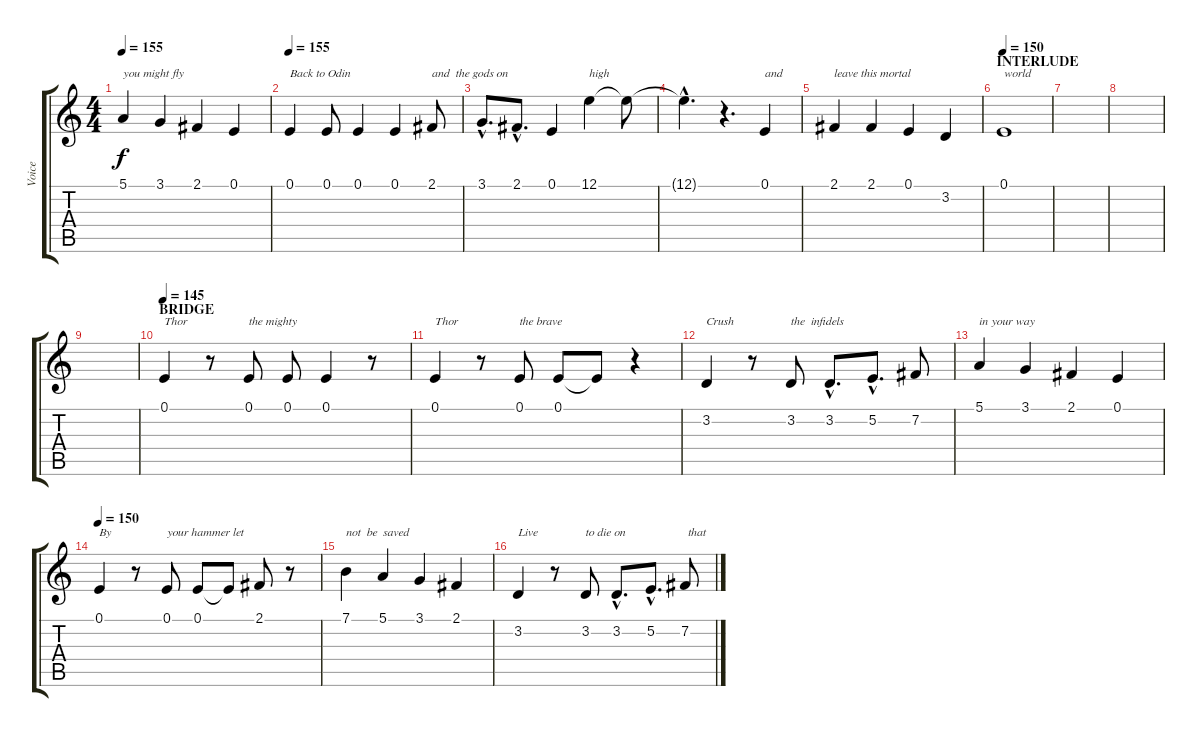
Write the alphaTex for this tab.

\track ("Voice" "Voice") {instrument choiraahs}
\staff {score tabs}
\tuning (E4 B3 G3 D3 A2 E2) {hide}
\ts (4 4)
\tempo 155
\clef g2
\ks c
5.1.4{txt "you might fly" dy f} 3.1.4 2.1.4 0.1.4 |
\tempo 155
0.1.4{txt "Back to Odin"} 0.1.8 0.1.4 0.1.4 2.1.8{txt "and  the gods on"} |
3.1{hac}.8{d} 2.1{hac}.8{d} 0.1.4 12.1.4{txt "high"} 12.1{t}.8 |
12.1{hac t}.4{d} r.4{d} 0.1.4{txt "and "} |
2.1.4{txt "leave this mortal"} 2.1.4 0.1.4 3.2.4 |
\section ("" "INTERLUDE")
\tempo 150
0.1.1{txt "world"} |
|
|
|
\section ("" "BRIDGE")
\tempo 150
\tempo 145
0.1.4{txt "Thor"} r.8 0.1.8{txt "the mighty"} 0.1.8 0.1.4 r.8 |
0.1.4{txt "Thor"} r.8 0.1.8{txt "the brave"} 0.1.8 0.1{t}.8 r.4 |
3.2.4{txt "Crush"} r.8 3.2.8{txt "the  infidels"} 3.2{hac}.8{d} 5.2{hac}.8{d} 7.2.8 |
5.1.4{txt "in your way"} 3.1.4 2.1.4 0.1.4 |
\tempo 150
0.1.4{txt "By"} r.8 0.1.8{txt "your hammer let"} 0.1.8 0.1{t}.8 2.1.8 r.8 |
7.1.4{txt "not  be  saved"} 5.1.4 3.1.4 2.1.4 |
3.2.4{txt "Live"} r.8 3.2.8{txt "to die on"} 3.2{hac}.8{d} 5.2{hac}.8{d} 7.2.8{txt " that"}
